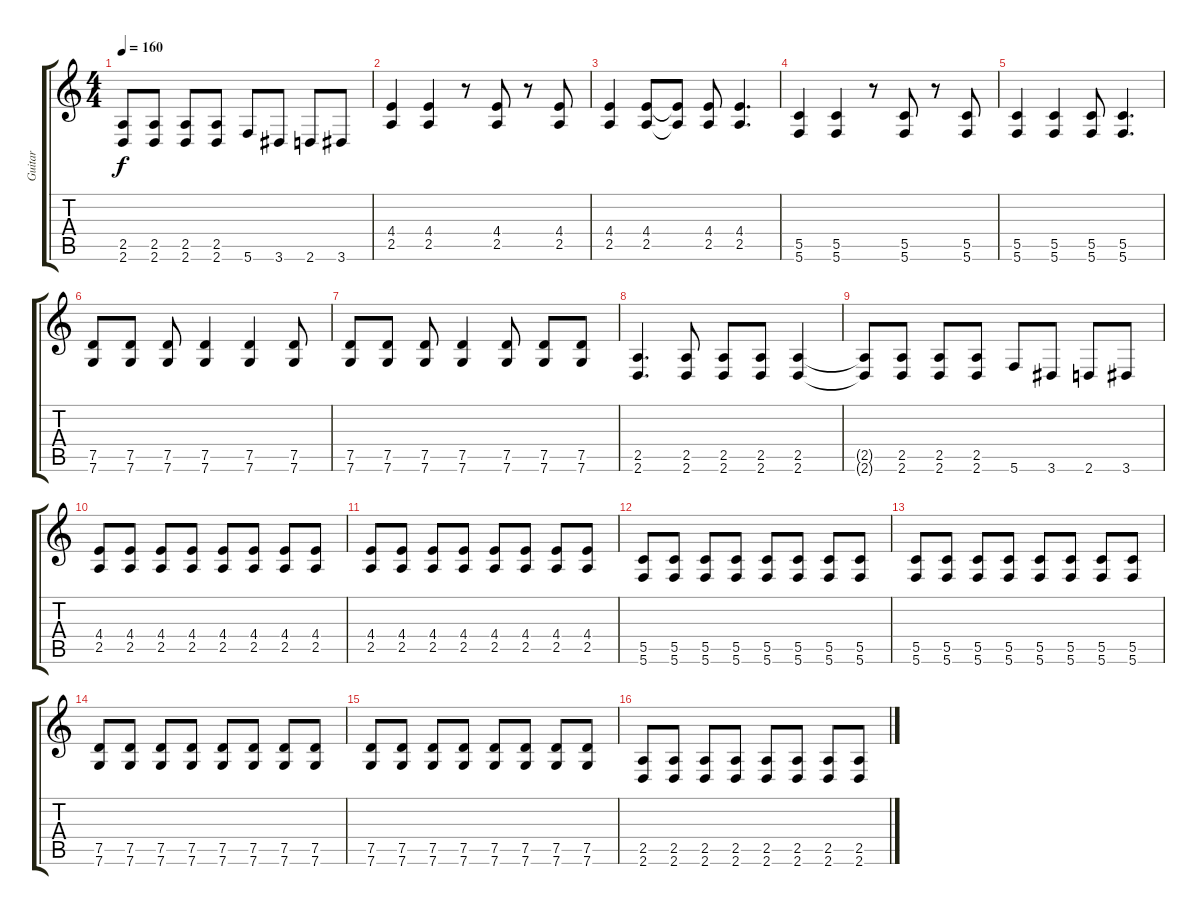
\track ("Guitar" "Guitar") {instrument distortionguitar}
\staff {score tabs}
\tuning (D4 A3 F3 C3 G2 C2) {hide}
\ts (4 4)
\tempo 160
\clef g2
\ks c
(2.5{t} 2.6{t}).8{dy f} (2.5 2.6).8 (2.5 2.6).8 (2.5 2.6).8 5.6.8 3.6.8 2.6.8 3.6.8 |
(4.4 2.5).4 (4.4 2.5).4 r.8 (4.4 2.5).8 r.8 (4.4 2.5).8 |
(4.4 2.5).4 (4.4 2.5).8 (4.4{t} 2.5{t}).8 (4.4 2.5).8 (4.4 2.5).4{d} |
(5.5 5.6).4 (5.5 5.6).4 r.8 (5.5 5.6).8 r.8 (5.5 5.6).8 |
(5.5 5.6).4 (5.5 5.6).4 (5.5 5.6).8 (5.5 5.6).4{d} |
(7.5 7.6).8 (7.5 7.6).8 (7.5 7.6).8 (7.5 7.6).4 (7.5 7.6).4 (7.5 7.6).8 |
(7.5 7.6).8 (7.5 7.6).8 (7.5 7.6).8 (7.5 7.6).4 (7.5 7.6).8 (7.5 7.6).8 (7.5 7.6).8 |
(2.5 2.6).4{d} (2.5 2.6).8 (2.5 2.6).8 (2.5 2.6).8 (2.5 2.6).4 |
(2.5{t} 2.6{t}).8 (2.5 2.6).8 (2.5 2.6).8 (2.5 2.6).8 5.6.8 3.6.8 2.6.8 3.6.8 |
(4.4 2.5).8 (4.4 2.5).8 (4.4 2.5).8 (4.4 2.5).8 (4.4 2.5).8 (4.4 2.5).8 (4.4 2.5).8 (4.4 2.5).8 |
(4.4 2.5).8 (4.4 2.5).8 (4.4 2.5).8 (4.4 2.5).8 (4.4 2.5).8 (4.4 2.5).8 (4.4 2.5).8 (4.4 2.5).8 |
(5.5 5.6).8 (5.5 5.6).8 (5.5 5.6).8 (5.5 5.6).8 (5.5 5.6).8 (5.5 5.6).8 (5.5 5.6).8 (5.5 5.6).8 |
(5.5 5.6).8 (5.5 5.6).8 (5.5 5.6).8 (5.5 5.6).8 (5.5 5.6).8 (5.5 5.6).8 (5.5 5.6).8 (5.5 5.6).8 |
(7.5 7.6).8 (7.5 7.6).8 (7.5 7.6).8 (7.5 7.6).8 (7.5 7.6).8 (7.5 7.6).8 (7.5 7.6).8 (7.5 7.6).8 |
(7.5 7.6).8 (7.5 7.6).8 (7.5 7.6).8 (7.5 7.6).8 (7.5 7.6).8 (7.5 7.6).8 (7.5 7.6).8 (7.5 7.6).8 |
(2.5 2.6).8 (2.5 2.6).8 (2.5 2.6).8 (2.5 2.6).8 (2.5 2.6).8 (2.5 2.6).8 (2.5 2.6).8 (2.5 2.6).8
